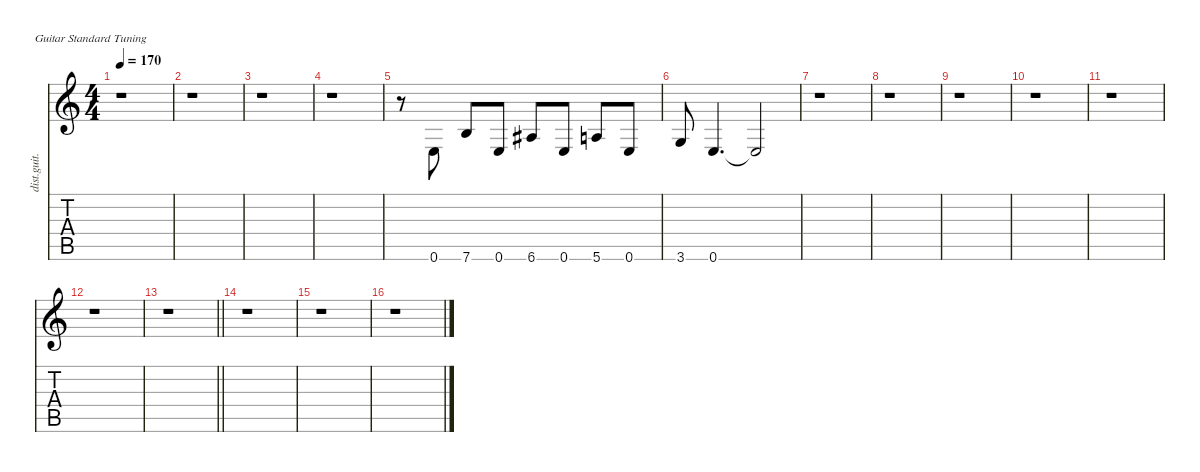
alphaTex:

\defaultSystemsLayout 4
\hideDynamics
\bracketExtendMode nobrackets
\otherSystemsTrackNameOrientation horizontal
\track ("(Double Track)-hid" "dist.guit.") {instrument distortionguitar}
\staff {score tabs}
\tuning (E4 B3 G3 D3 A2 E2)
\ts (4 4)
\tempo 170
\clef g2
\ks c
r.1{dy f beam Down} |
r.1{beam Down} |
r.1{beam Down} |
r.1{beam Down} |
r.8{beam Down} 0.6.8{beam Up} 7.6.8{beam Up} 0.6.8{beam Up} 6.6{acc #}.8{beam Up} 0.6.8{beam Up} 5.6.8{beam Up} 0.6.8{beam Up} |
3.6.8{beam Up} 0.6.4{d beam Up} 0.6{t}.2{beam Up} |
r.1{beam Down} |
r.1{beam Down} |
r.1{beam Down} |
r.1{beam Down} |
r.1{beam Down} |
r.1{beam Down} |
\barLineRight lightlight
r.1{beam Down} |
r.1{beam Down} |
r.1{beam Down} |
r.1{beam Down}
